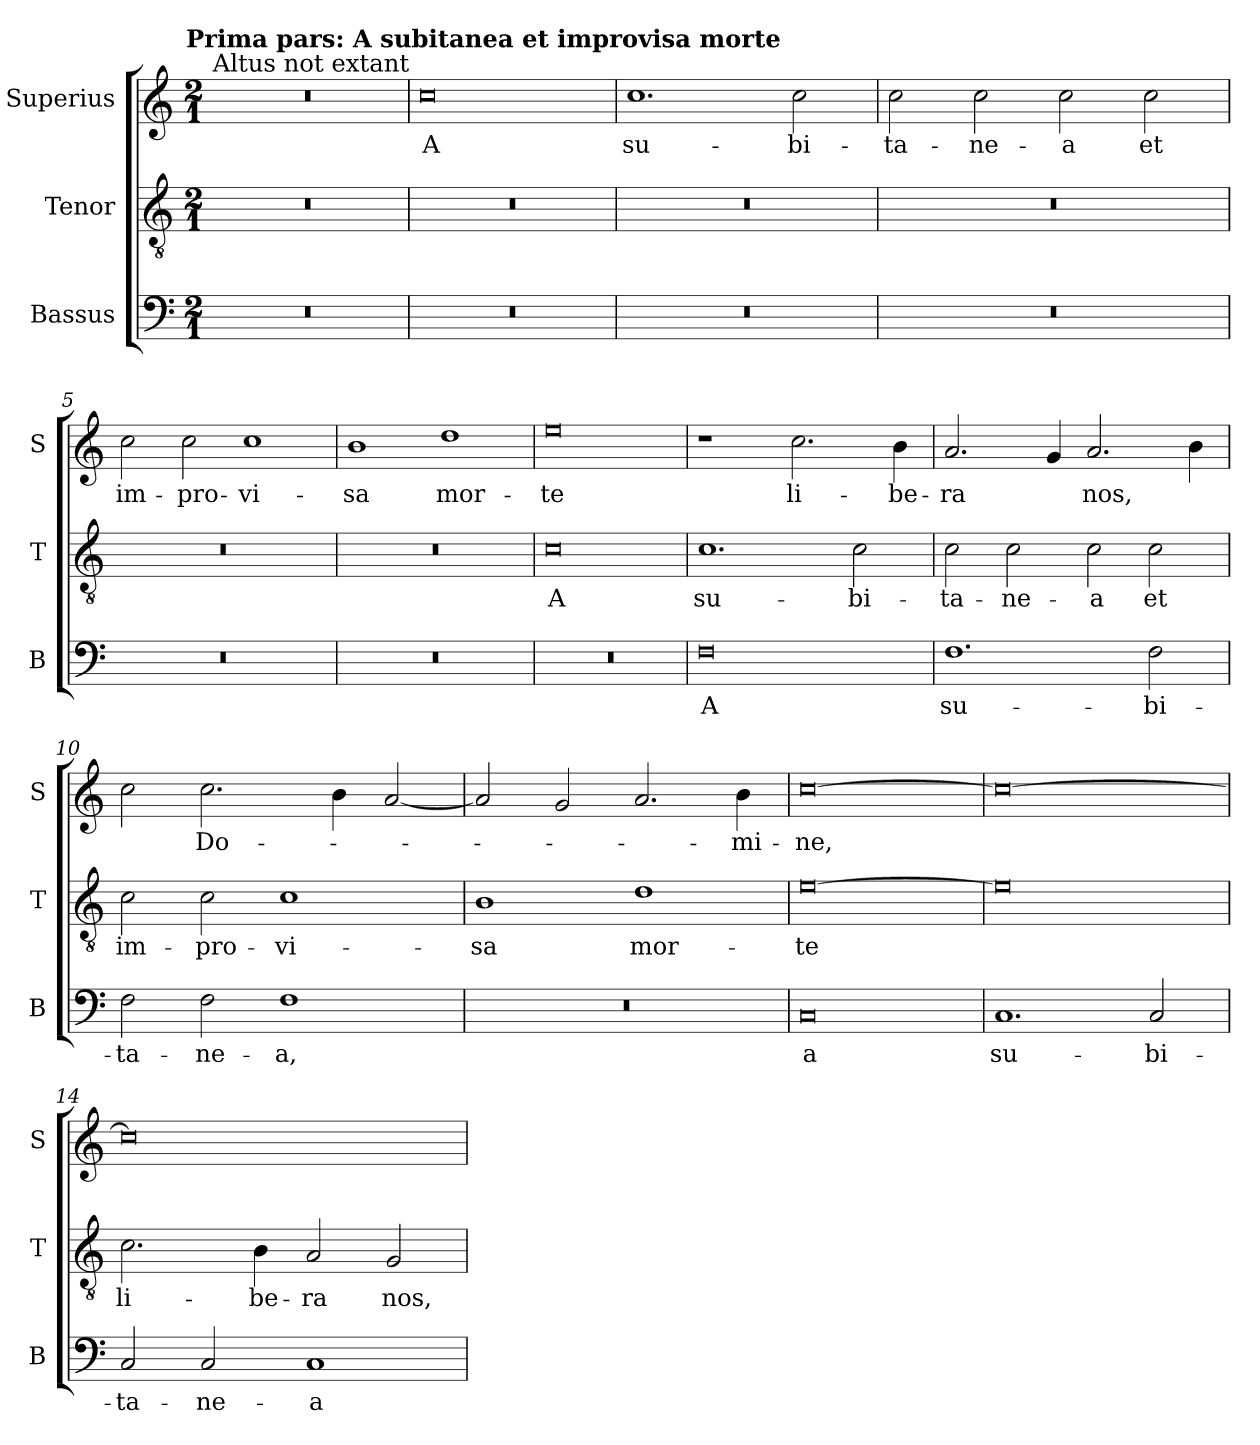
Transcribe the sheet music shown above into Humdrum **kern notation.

**kern	**text	**kern	**text	**kern	**text
*part3	*part3	*part2	*part2	*part1	*part1
*staff3	*staff3	*staff2	*staff2	*staff1	*staff1
*I"Bassus	*	*I"Tenor	*	*I"Superius	*
*I'B	*	*I'T	*	*I'S	*
*clefF4	*	*clefGv2	*	*clefG2	*
*k[]	*	*k[]	*	*k[]	*
!!LO:TX:omd:t=Prima pars&colon; A subitanea et improvisa morte
*M2/1	*	*M2/1	*	*M2/1	*
=1	=1	=1	=1	=1	=1
!	!	!	!	!LO:TX:a:t=Altus not extant	!
0r	.	0r	.	0r	.
=2	=2	=2	=2	=2	=2
0r	.	0r	.	0cc	A
=3	=3	=3	=3	=3	=3
0r	.	0r	.	1.cc	su-
.	.	.	.	2cc	-bi-
=4	=4	=4	=4	=4	=4
0r	.	0r	.	2cc	-ta-
.	.	.	.	2cc	-ne-
.	.	.	.	2cc	-a
.	.	.	.	2cc	et
=5	=5	=5	=5	=5	=5
0r	.	0r	.	2cc	im-
.	.	.	.	2cc	-pro-
.	.	.	.	1cc	-vi-
=6	=6	=6	=6	=6	=6
0r	.	0r	.	1b	-sa
.	.	.	.	1dd	mor-
=7	=7	=7	=7	=7	=7
0r	.	0c	A	0ee	-te
=8	=8	=8	=8	=8	=8
0F	A	1.c	su-	1r	.
.	.	.	.	2.cc	li-
.	.	2c	-bi-	.	.
.	.	.	.	4b	-be-
=9	=9	=9	=9	=9	=9
1.F	su-	2c	-ta-	2.a	-ra
.	.	2c	-ne-	.	.
.	.	.	.	4g	.
.	.	2c	-a	2.a	nos,
2F	-bi-	2c	et	.	.
.	.	.	.	4b	.
=10	=10	=10	=10	=10	=10
2F	-ta-	2c	im-	2cc	.
2F	-ne-	2c	-pro-	2.cc	Do-
1F	-a,	1c	-vi-	.	.
.	.	.	.	4b	.
.	.	.	.	[2a	.
=11	=11	=11	=11	=11	=11
0r	.	1B	-sa	2a]	.
.	.	.	.	2g	.
.	.	1d	mor-	2.a	.
.	.	.	.	4b	-mi-
=12	=12	=12	=12	=12	=12
0C	a	[0e	-te	[0cc	-ne,
=13	=13	=13	=13	=13	=13
1.C	su-	0e]	.	0cc_	.
2C	-bi-	.	.	.	.
=14	=14	=14	=14	=14	=14
2C	-ta-	2.c	li-	0cc]	.
2C	-ne-	.	.	.	.
.	.	4B	-be-	.	.
1C	-a	2A	-ra	.	.
.	.	2G	nos,	.	.
=	=	=	=	=	=
*-	*-	*-	*-	*-	*-
